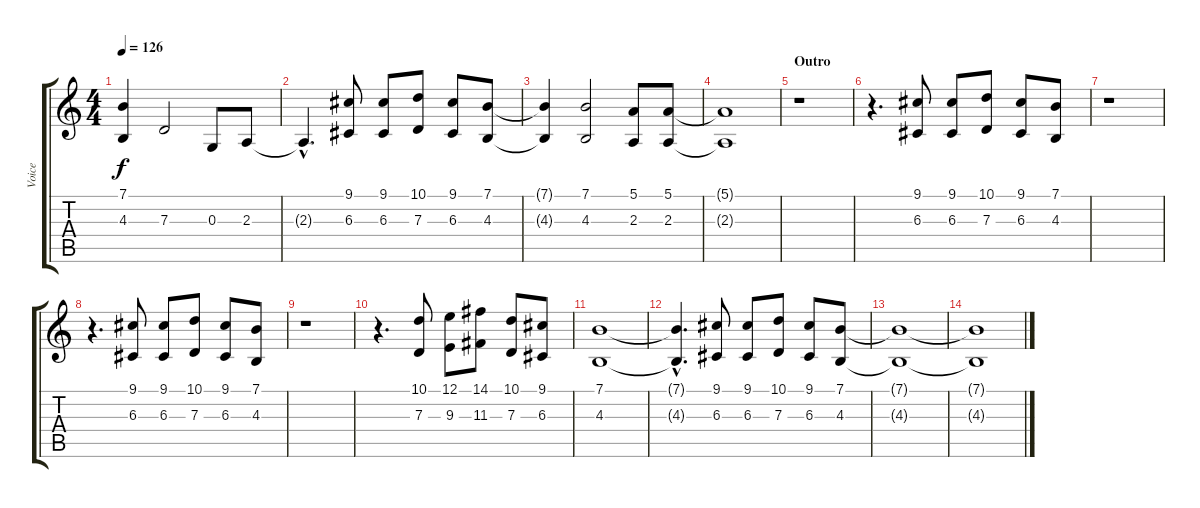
\track ("Voice" "Voice") {instrument synthvoice}
\staff {score tabs}
\tuning (E4 B3 G3 D3 A2 E2) {hide}
\ts (4 4)
\tempo 126
\clef g2
\ks c
(7.1{t} 4.3{t}).4{dy f} 7.3.2 0.3.8 2.3.8 |
2.3{hac t}.4{d} (9.1 6.3).8 (9.1 6.3).8 (10.1 7.3).8 (9.1 6.3).8 (7.1 4.3).8 |
(7.1{t} 4.3{t}).4 (7.1 4.3).2 (5.1 2.3).8 (5.1 2.3).8 |
(5.1{t} 2.3{t}).1 |
\section ("" "Outro")
r.1 |
r.4{d} (9.1 6.3).8 (9.1 6.3).8 (10.1 7.3).8 (9.1 6.3).8 (7.1 4.3).8 |
r.1 |
r.4{d} (9.1 6.3).8 (9.1 6.3).8 (10.1 7.3).8 (9.1 6.3).8 (7.1 4.3).8 |
r.1 |
r.4{d} (10.1 7.3).8 (12.1 9.3).8 (14.1 11.3).8 (10.1 7.3).8 (9.1 6.3).8 |
(7.1 4.3).1 |
(7.1{hac t} 4.3{hac t}).4{d} (9.1 6.3).8 (9.1 6.3).8 (10.1 7.3).8 (9.1 6.3).8 (7.1 4.3).8 |
(7.1{t} 4.3{t}).1{volume 0} |
(7.1{t} 4.3{t}).1
